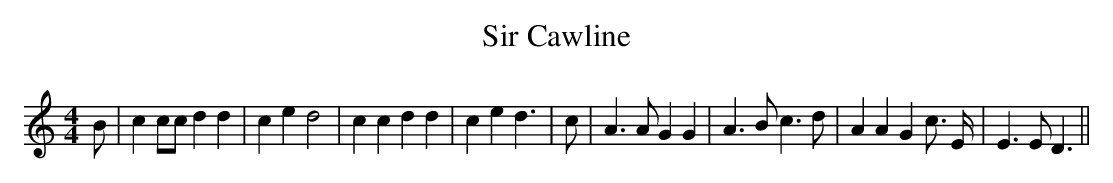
X:1
T:Sir Cawline
M:4/4
L:1/4
K:C
 B/2| c c/2c/2 d d| c e d2| c c d d| c e d3/2| c/2| A3/2 A/2 G G| A3/2 B/2 c3/2 d/2|\
 A A G c3/4 E/4| E3/2 E/2 D3/2||
